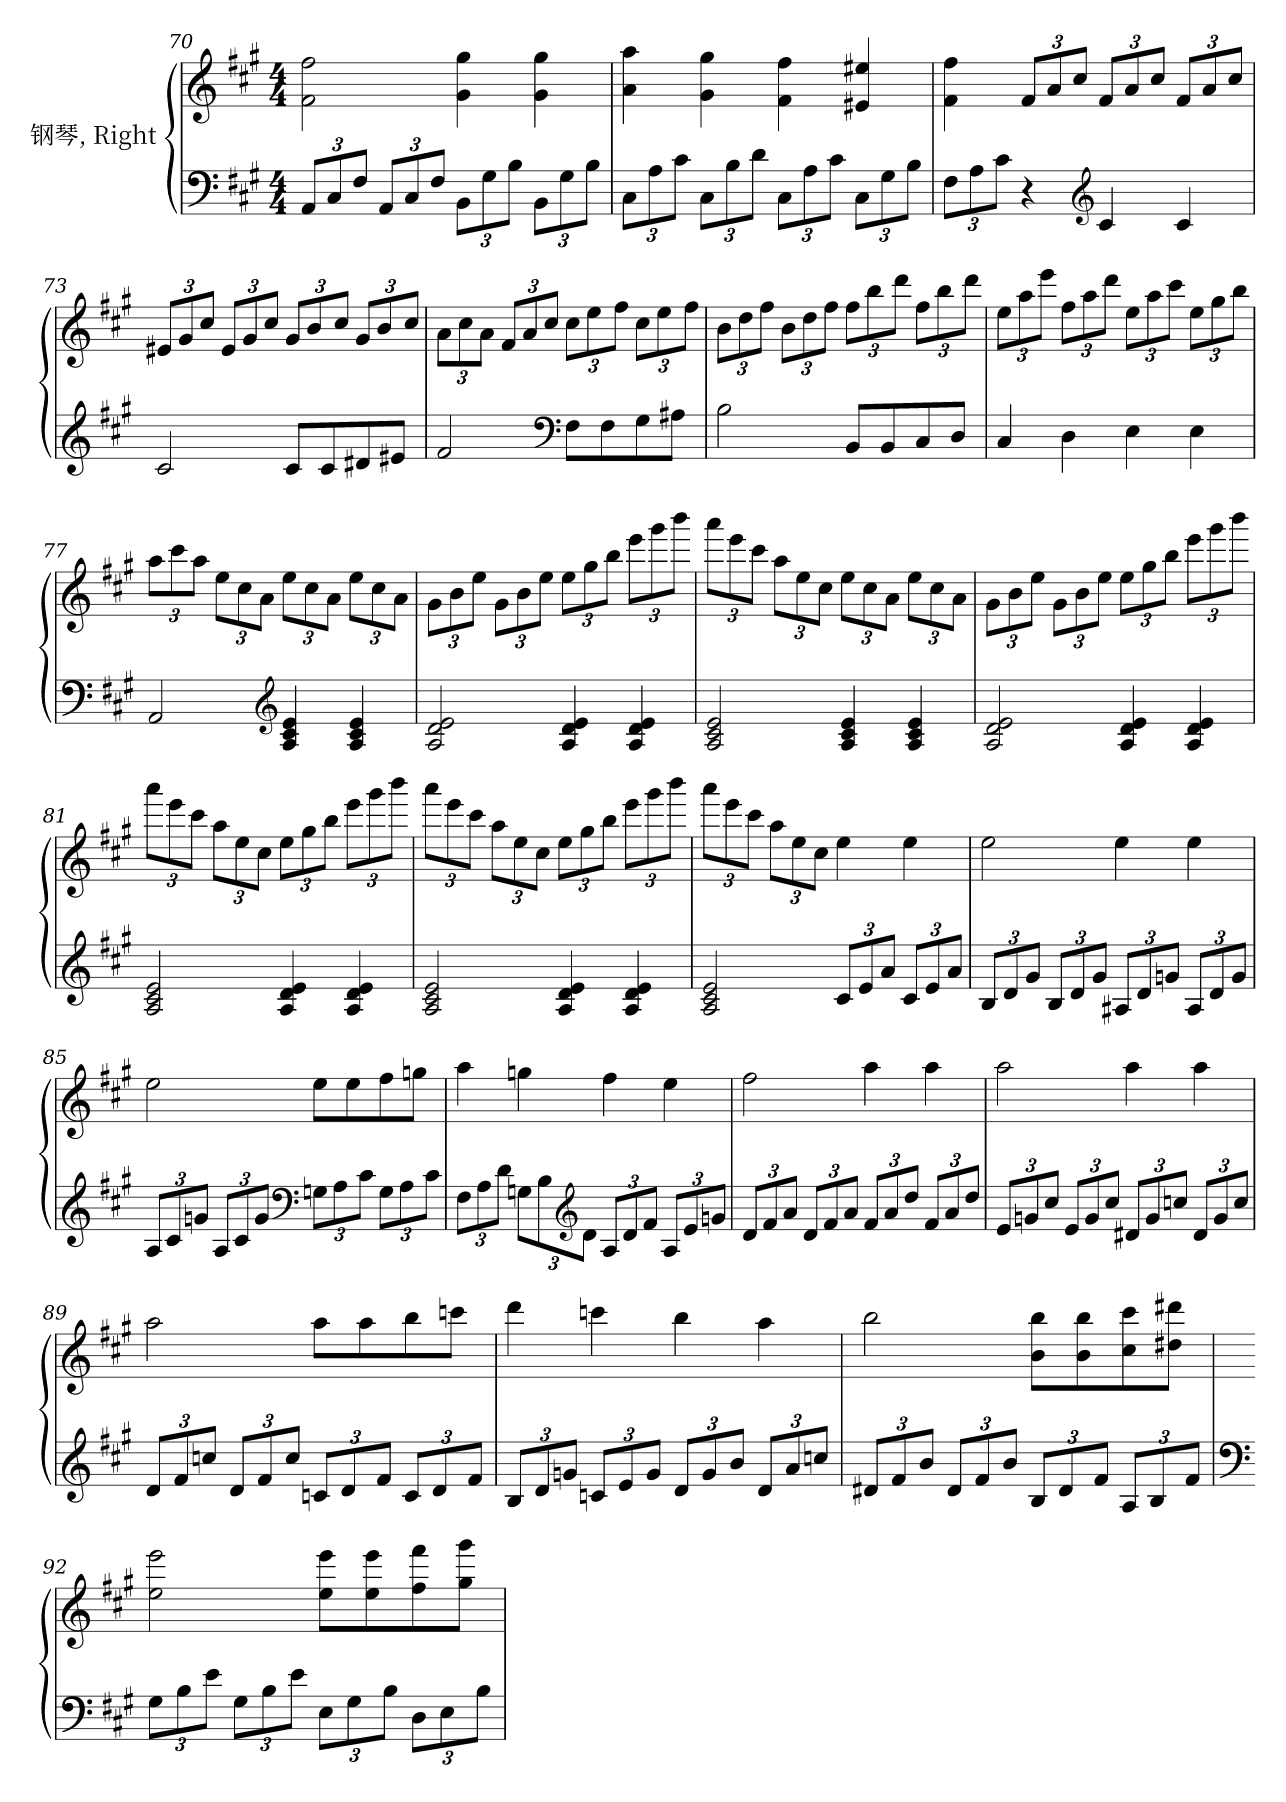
**kern	**kern
*part1	*part1
*staff2	*staff1
*I"钢琴, Right	*
*clefF4	*clefG2
*k[f#c#g#]	*k[f#c#g#]
*M4/4	*M4/4
*Xbrackettup	*
=70	=70
12AA/L	2f#\ 2ff#\
12C#/	.
12F#/J	.
12AA/L	.
12C#/	.
12F#/J	.
12BB\L	4g#\ 4gg#\
12G#\	.
12B\J	.
12BB\L	4g#\ 4gg#\
12G#\	.
12B\J	.
=71	=71
12C#\L	4a\ 4aa\
12A\	.
12c#\J	.
12C#\L	4g#\ 4gg#\
12B\	.
12d\J	.
12C#\L	4f#\ 4ff#\
12A\	.
12c#\J	.
*	*MM133
12C#\L	4e#X/ 4ee#X/
12G#\	.
12B\J	.
!!LO:LB:g=z
=72	=72
12F#\L	4f#\ 4ff#\
12A\	.
12c#\J	.
*	*Xbrackettup
4r	12f#/L
.	12a/
.	12cc#/J
*clefG2	*
4c#/	12f#/L
.	12a/
.	12cc#/J
4c#/	12f#/L
.	12a/
.	12cc#/J
=73	=73
2c#/	12e#X/L
.	12g#/
.	12cc#/J
.	12e#/L
*	*MM146
.	12g#/
.	12cc#/J
8c#/L	12g#/L
.	12b/
8c#/	.
.	12cc#/J
8d#X/	12g#/L
.	12b/
8e#X/J	.
.	12cc#/J
=74	=74
2f#/	12a\L
.	12cc#\
.	12a\J
.	12f#/L
.	12a/
.	12cc#/J
*clefF4	*
8F#\L	12cc#\L
.	12ee\
8F#\	.
.	12ff#\J
8G#\	12cc#\L
.	12ee\
8A#X\J	.
.	12ff#\J
!!LO:PB:g=z
=75	=75
2B\	12b\L
.	12dd\
.	12ff#\J
.	12b\L
.	12dd\
.	12ff#\J
8BB/L	12ff#\L
.	12bb\
8BB/	.
.	12ddd\J
8C#/	12ff#\L
.	12bb\
8D/J	.
.	12ddd\J
=76	=76
*	*MM138
4C#/	12ee\L
.	12aa\
.	12eee\J
*	*MM134
4D\	12ff#\L
.	12aa\
.	12ddd\J
4E\	12ee\L
.	12aa\
.	12ccc#\J
*	*MM128
4E\	12ee\L
.	12gg#\
.	12bb\J
=77	=77
2AA/	12aa\L
.	12ccc#\
.	12aa\J
.	12ee\L
.	12cc#\
.	12a\J
*clefG2	*
*	*MM118
4A/ 4c#/ 4e/	12ee\L
.	12cc#\
.	12a\J
4A/ 4c#/ 4e/	12ee\L
*	*MM129
.	12cc#\
.	12a\J
!!LO:LB:g=z
=78	=78
2A/ 2d/ 2e/	12g#\L
.	12b\
*	*MM129
.	12ee\J
.	12g#\L
.	12b\
.	12ee\J
4A/ 4d/ 4e/	12ee\L
.	12gg#\
.	12bb\J
*	*MM131
4A/ 4d/ 4e/	12eee\L
.	12ggg#\
.	12bbb\J
=79	=79
2A/ 2c#/ 2e/	12aaa\L
.	12eee\
*	*MM120
.	12ccc#\J
.	12aa\L
.	12ee\
.	12cc#\J
4A/ 4c#/ 4e/	12ee\L
.	12cc#\
.	12a\J
*	*MM128
4A/ 4c#/ 4e/	12ee\L
.	12cc#\
.	12a\J
=80	=80
2A/ 2d/ 2e/	12g#\L
*	*MM122
.	12b\
.	12ee\J
.	12g#\L
*	*MM136
.	12b\
.	12ee\J
4A/ 4d/ 4e/	12ee\L
*	*MM133
.	12gg#\
.	12bb\J
4A/ 4d/ 4e/	12eee\L
.	12ggg#\
.	12bbb\J
!!LO:LB:g=z
=81	=81
2A/ 2c#/ 2e/	12aaa\L
.	12eee\
.	12ccc#\J
*	*MM121
.	12aa\L
.	12ee\
.	12cc#\J
4A/ 4d/ 4e/	12ee\L
.	12gg#\
*	*MM133
.	12bb\J
4A/ 4d/ 4e/	12eee\L
.	12ggg#\
.	12bbb\J
=82	=82
2A/ 2c#/ 2e/	12aaa\L
.	12eee\
.	12ccc#\J
.	12aa\L
.	12ee\
.	12cc#\J
4A/ 4d/ 4e/	12ee\L
*	*MM137
.	12gg#\
.	12bb\J
4A/ 4d/ 4e/	12eee\L
*	*MM135
.	12ggg#\
.	12bbb\J
=83	=83
2A/ 2c#/ 2e/	12aaa\L
.	12eee\
.	12ccc#\J
.	12aa\L
.	12ee\
*	*MM109
.	12cc#\J
12c#/L	4ee\
12e/	.
12a/J	.
12c#/L	4ee\
12e/	.
12a/J	.
!!LO:LB:g=z
=84	=84
12B/L	2ee\
12d/	.
12g#/J	.
12B/L	.
12d/	.
12g#/J	.
12A#X/L	4ee\
12d/	.
12gn/J	.
12A#/L	4ee\
12d/	.
12g/J	.
=85	=85
12A/L	2ee\
12c#/	.
12gn/J	.
12A/L	.
12c#/	.
12g/J	.
*clefF4	*
12Gn\L	8ee\L
12A\	.
.	8ee\
12c#\J	.
12G\L	8ff#\
12A\	.
.	8ggn\J
12c#\J	.
=86	=86
12F#\L	4aa\
12A\	.
12d\J	.
12Gn\L	4ggn\
12B\	.
*clefG2	*
12d\J	.
12A/L	4ff#\
12d/	.
12f#/J	.
12A/L	4ee\
12e/	.
12gn/J	.
!!LO:LB:g=z
=87	=87
12d/L	2ff#\
12f#/	.
12a/J	.
12d/L	.
12f#/	.
12a/J	.
*	*MM128
12f#/L	4aa\
12a/	.
12dd/J	.
12f#/L	4aa\
12a/	.
12dd/J	.
=88	=88
12e/L	2aa\
12gn/	.
12cc#/J	.
12e/L	.
12g/	.
12cc#/J	.
12d#X/L	4aa\
12g/	.
12ccn/J	.
12d#/L	4aa\
12g/	.
12cc/J	.
=89	=89
12d/L	2aa\
12f#/	.
12ccn/J	.
12d/L	.
12f#/	.
12cc/J	.
12cn/L	8aa\L
12d/	.
.	8aa\
12f#/J	.
*	*MM126
12c/L	8bb\
12d/	.
.	8cccn\J
12f#/J	.
!!LO:LB:g=z
=90	=90
12B/L	4ddd\
12d/	.
12gn/J	.
12cn/L	4cccn\
12e/	.
12g/J	.
12d/L	4bb\
12g/	.
12b/J	.
*	*MM121
12d/L	4aa\
12a/	.
12ccn/J	.
=91	=91
12d#X/L	2bb\
12f#/	.
12b/J	.
12d#/L	.
12f#/	.
12b/J	.
12B/L	8b\ 8bb\L
12d#/	.
.	8b\ 8bb\
12f#/J	.
12A/L	8cc#\ 8ccc#\
12B/	.
.	8dd#X\ 8ddd#X\J
12f#/J	.
=92	=92
*clefF4	*
12G#\L	2ee\ 2eee\
12B\	.
12e\J	.
12G#\L	.
12B\	.
12e\J	.
12E\L	8ee\ 8eee\L
12G#\	.
.	8ee\ 8eee\
12B\J	.
12D\L	8ff#\ 8fff#\
12E\	.
.	8gg#\ 8ggg#\J
12B\J	.
=	=
*-	*-
